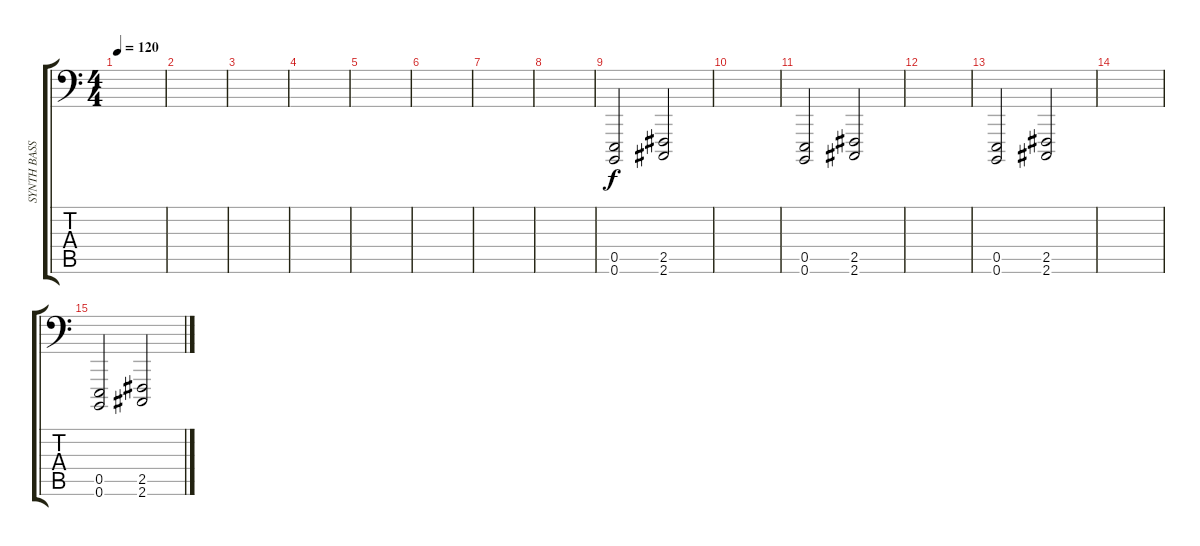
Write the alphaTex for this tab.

\track ("SYNTH BASS" "SYNTH BASS") {instrument synthvoice}
\staff {score tabs}
\tuning (C3 G2 D2 A1 E1 B0) {hide}
\ts (4 4)
\tempo 120
\clef f4
\ks c
|
|
|
|
|
|
|
|
(0.5 0.6).2{volume 16 instrument synthvoice} (2.5 2.6).2 |
|
(0.5 0.6).2 (2.5 2.6).2 |
|
(0.5 0.6).2 (2.5 2.6).2 |
|
(0.5 0.6).2 (2.5 2.6).2
